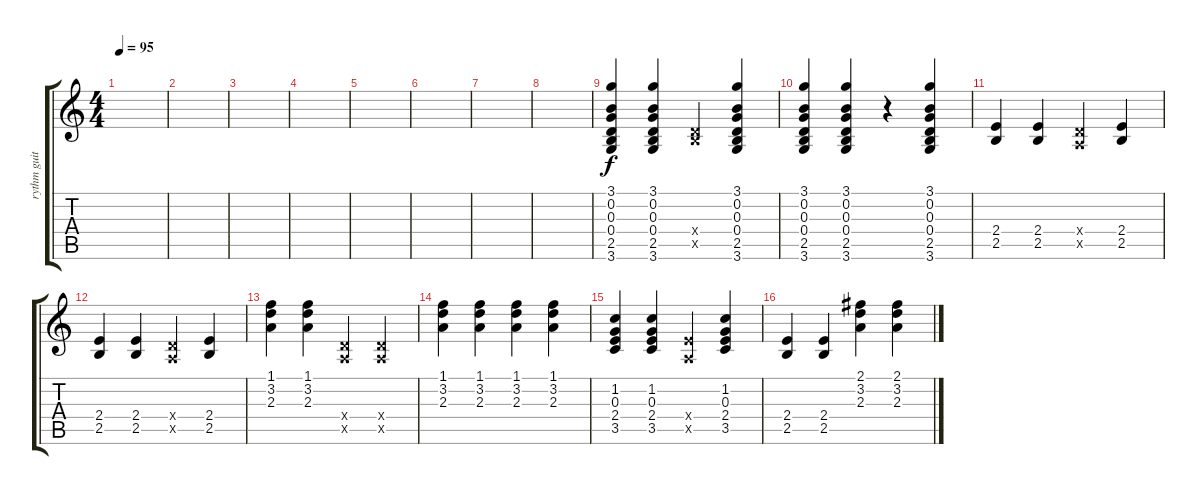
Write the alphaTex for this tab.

\track ("rythm guitar" "rythm guit") {instrument acousticguitarsteel}
\staff {score tabs}
\tuning (E4 B3 G3 D3 A2 E2) {hide}
\ts (4 4)
\tempo 95
\clef g2
\ks c
|
|
|
|
|
|
|
|
(3.1 0.2 0.3 0.4 2.5 3.6).4 (3.1 0.2 0.3 0.4 2.5 3.6).4 (0.4{x} 2.5{x}).4 (3.1 0.2 0.3 0.4 2.5 3.6).4 |
(3.1 0.2 0.3 0.4 2.5 3.6).4 (3.1 0.2 0.3 0.4 2.5 3.6).4 r.4 (3.1 0.2 0.3 0.4 2.5 3.6).4 |
(2.4 2.5).4 (2.4 2.5).4 (0.4{x} 0.5{x}).4 (2.4 2.5).4 |
(2.4 2.5).4 (2.4 2.5).4 (0.4{x} 0.5{x}).4 (2.4 2.5).4 |
(1.1 3.2 2.3).4 (1.1 3.2 2.3).4 (0.4{x} 0.5{x}).4 (0.4{x} 0.5{x}).4 |
(1.1 3.2 2.3).4 (1.1 3.2 2.3).4 (1.1 3.2 2.3).4 (1.1 3.2 2.3).4 |
(1.2 0.3 2.4 3.5).4 (1.2 0.3 2.4 3.5).4 (2.4{x} 0.5{x}).4 (1.2 0.3 2.4 3.5).4 |
(2.4 2.5).4 (2.4 2.5).4 (2.1 3.2 2.3).4 (2.1 3.2 2.3).4
